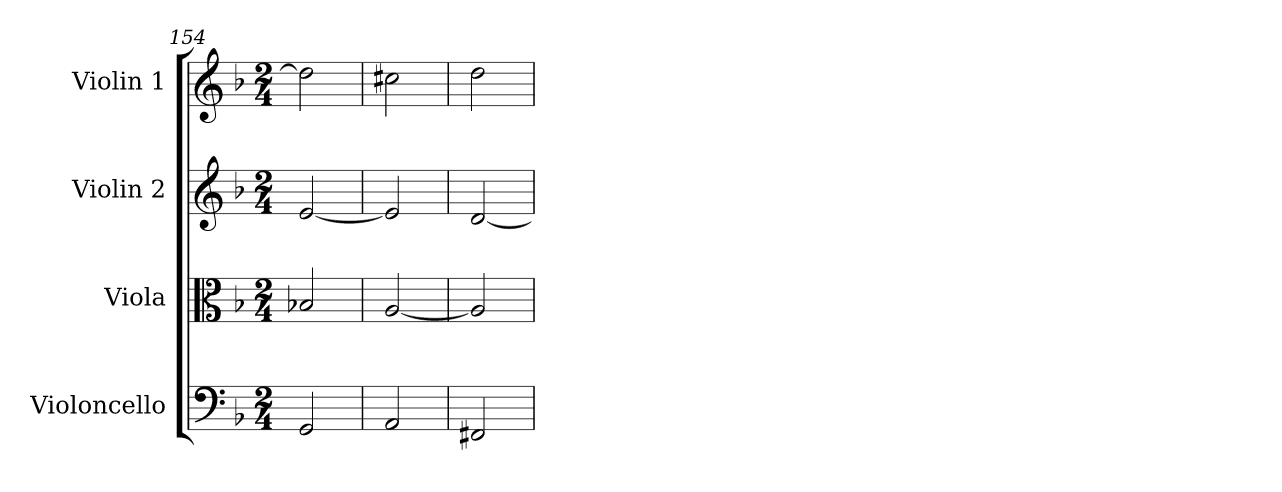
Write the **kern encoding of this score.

**kern	**kern	**kern	**kern
*part4	*part3	*part2	*part1
*staff4	*staff3	*staff2	*staff1
*I"Violoncello	*I"Viola	*I"Violin 2	*I"Violin 1
*I'Vc	*I'Vla	*I'Vln	*I'Vln
*clefF4	*clefC3	*clefG2	*clefG2
*k[b-]	*k[b-]	*k[b-]	*k[b-]
*M2/4	*M2/4	*M2/4	*M2/4
=154	=154	=154	=154
2GG/	2B-X/	[2e/	2dd\]
=155	=155	=155	=155
2AA/	[2A/	2e/]	2cc#X\
=156	=156	=156	=156
2FF#X/	2A/]	[2d/	2dd\
=	=	=	=
*-	*-	*-	*-
